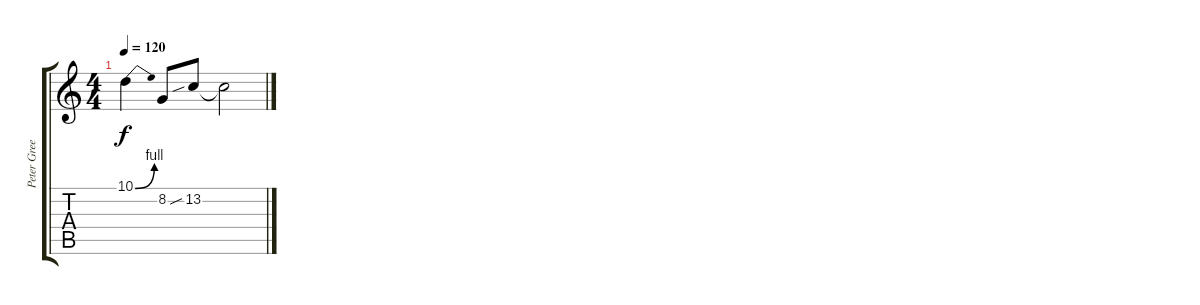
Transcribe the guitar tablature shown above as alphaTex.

\track ("Peter Green" "Peter Gree") {instrument choiraahs}
\staff {score tabs}
\tuning (E4 B3 G3 D3 A2 E2) {hide}
\ts (4 4)
\tempo 120
\clef g2
\ks c
10.1{be (bend 0 0 60 4)}.4{dy f} 8.2.8 13.2{sib}.8 13.2{t}.2
